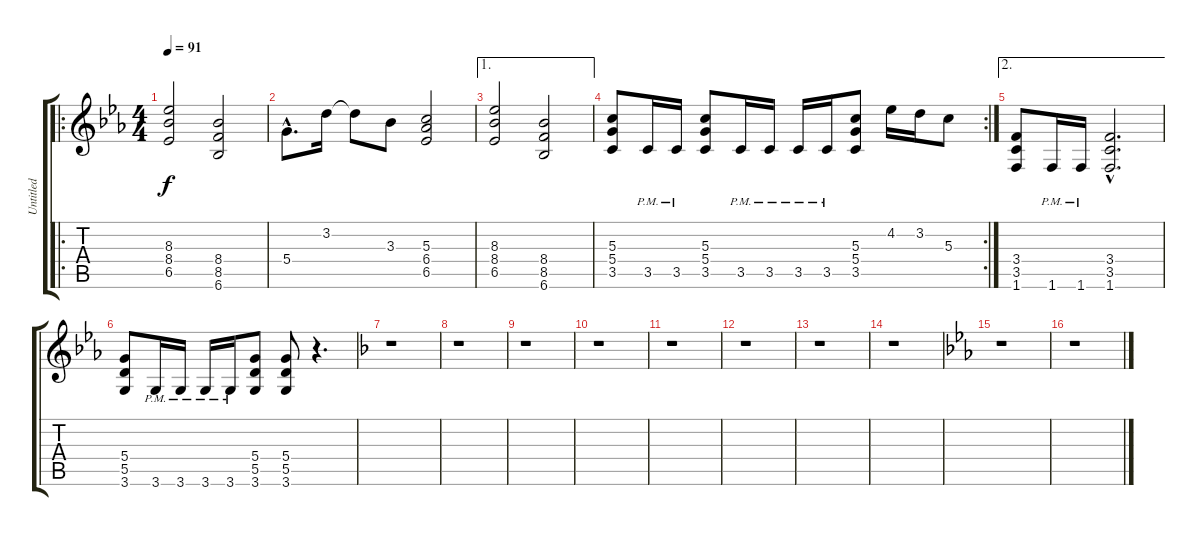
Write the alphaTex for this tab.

\track ("Untitled" "Untitled") {instrument overdrivenguitar}
\staff {score tabs}
\tuning (E4 B3 G3 D3 A2 E2) {hide}
\ro
\ts (4 4)
\tempo 91
\clef g2
\ks eb
(8.3 8.4 6.5).2{dy f} (8.4 8.5 6.6).2 |
5.4{hac}.8{d} 3.2.16 3.2{t}.8 3.3.8 (5.3 6.4 6.5).2 |
\ae 1
(8.3 8.4 6.5).2 (8.4 8.5 6.6).2 |
\rc 2
(5.3 5.4 3.5).8 3.5{pm}.16 3.5{pm}.16 (5.3 5.4 3.5).8 3.5{pm}.16 3.5{pm}.16 3.5{pm}.16 3.5{pm}.16 (5.3 5.4 3.5).8 4.2.16 3.2.16 5.3.8 |
\ae 2
(3.4 3.5 1.6).8 1.6{pm}.16 1.6{pm}.16 (3.4{hac} 3.5{hac} 1.6{hac}).2{d} |
(5.4 5.5 3.6).8 3.6{pm}.16 3.6{pm}.16 3.6{pm}.16 3.6{pm}.16 (5.4 5.5 3.6).8 (5.4 5.5 3.6).8 r.4{d} |
\ks f
r.1 |
r.1 |
r.1 |
r.1 |
r.1 |
r.1 |
r.1 |
r.1 |
\ks eb
r.1 |
r.1
